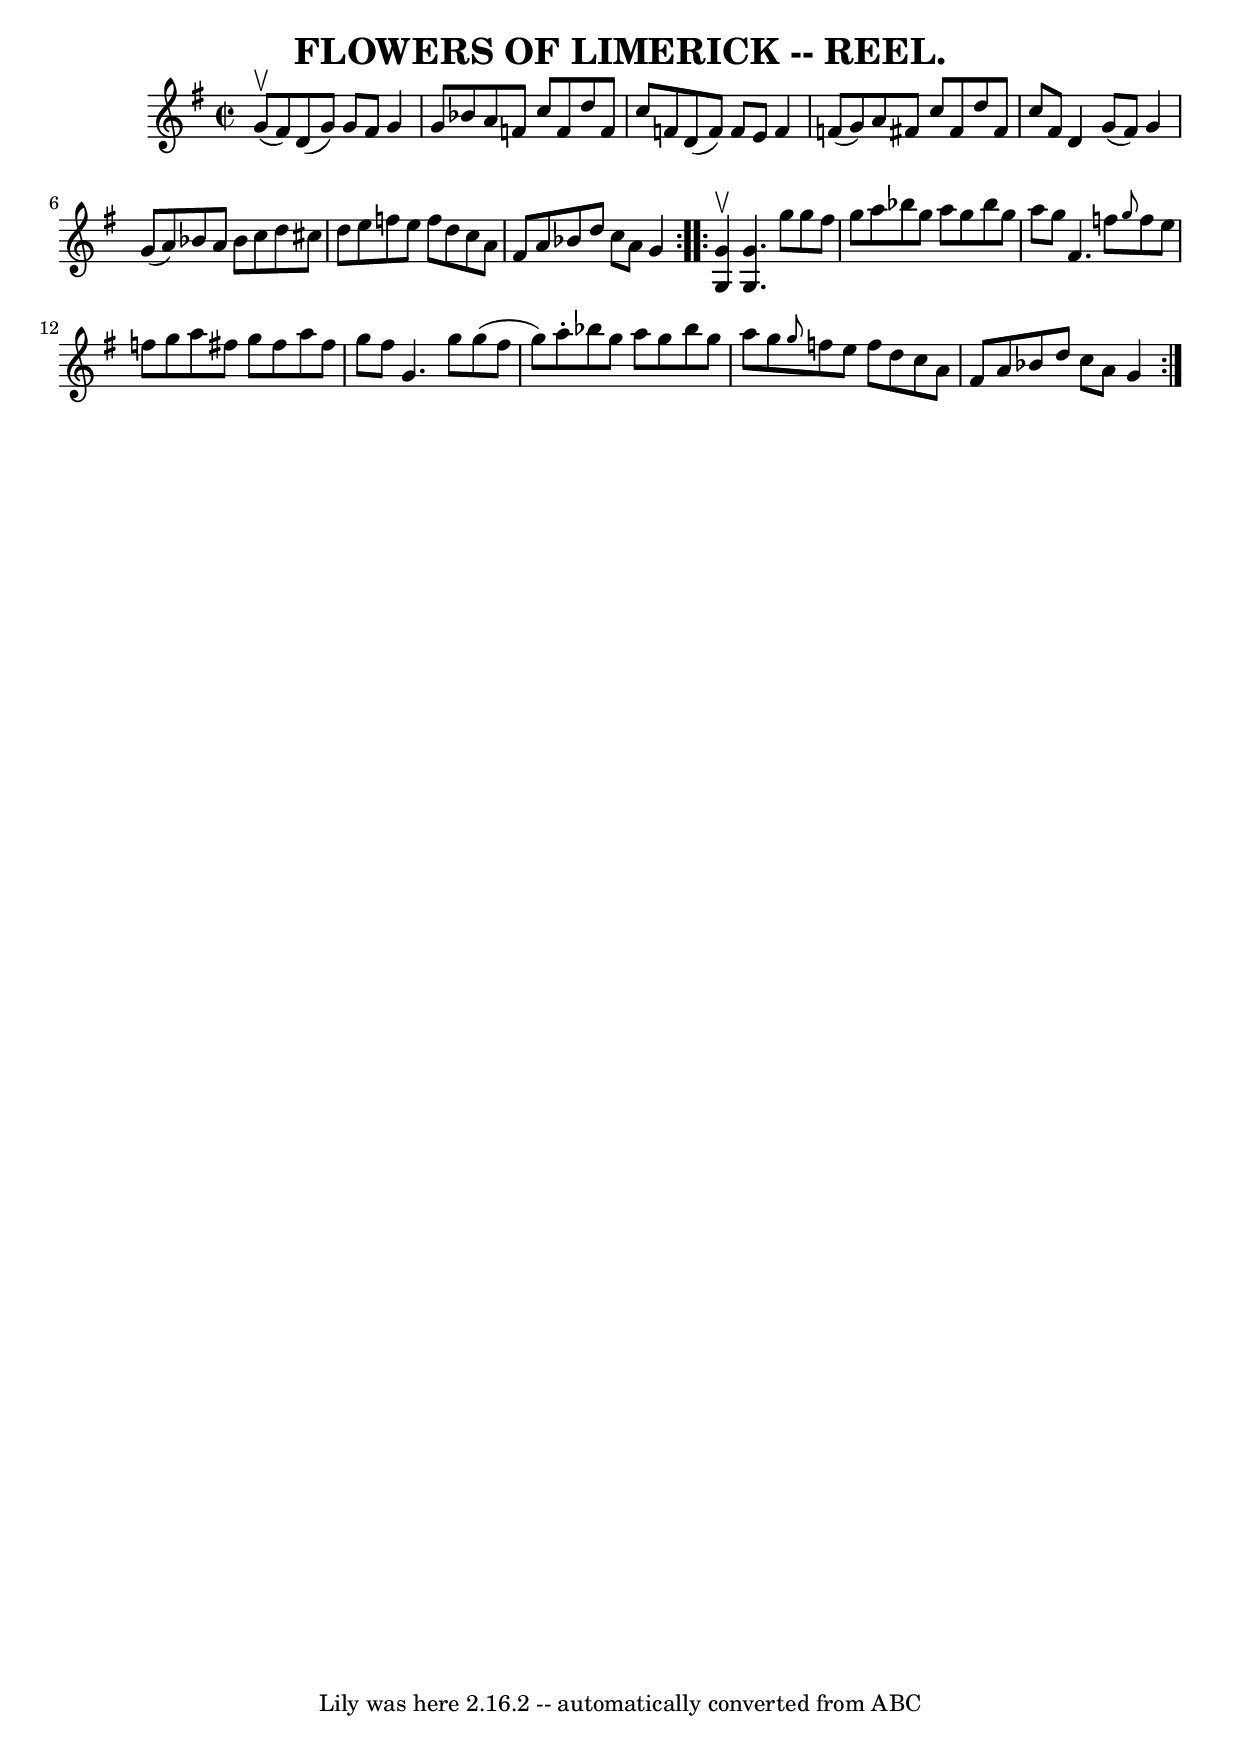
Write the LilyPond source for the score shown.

\version "2.16.2"
\include "Mammoth.ily"
\header {
  crossRefNumber = "2"
  footnotes = ""
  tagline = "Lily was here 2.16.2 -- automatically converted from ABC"
  title = "FLOWERS OF LIMERICK -- REEL."

}
voicedefault =  {



  \repeat volta 2 {

    \override Staff.TimeSignature #'style = #'C
    \time 2/2 
    \key g \major
    g'8^\upbow(fis'8) |
    d'8 (g'8)  
    g'8 fis'8 g'4 g'8 bes'8  |
    a'8 f'8 c''8 f'8    
    d''8 f'8 c''8 f'8  |
    d'8 (f'8) f'8 e'8 f'4    
    f'8 (g'8) |
    a'8 fis'8 c''8 fis'8 d''8 fis'8    
    c''8 fis'8  |
    d'4 g'8 (fis'8) g'4 g'8 (a'8) 
    |
    bes'8 a'8 bes'8 c''8 d''8 cis''8 d''8 e''8  
    |
    f''8 e''8 f''8 d''8 c''8 a'8 fis'8 a'8  
    |
    bes'8 d''8 c''8 a'8 g'4  
  }     
  \repeat volta 2 {
    <<   
      g'4^\upbow g4   >> |
    << g'4. g4.   >> g''8 g''8 fis''8   
    g''8 a''8  |
    bes''8 g''8 a''8 g''8 bes''8 g''8    
    a''8 g''8  |
    fis'4. f''8  \grace { g''8  
			} f''8 e''8    
    f''8 g''8  |
    a''8 fis''8 g''8 fis''8 a''8 fis''8    
    g''8 fis''8  |
    g'4. g''8 g''8 (fis''8 g''8) a''8-. |
    bes''8 g''8 a''8 g''8 bes''8 g''8 a''8 g''8  
    |
    \grace { g''8  
	   } f''8 e''8 f''8 d''8 c''8 a'8    
    fis'8 a'8  |
    bes'8 d''8 c''8 a'8 g'4  
  }   

}

\score{
  <<

    \context Staff="default"
    {
      \voicedefault 
      
    }

  >>
  \layout {
    
  }
  \midi {
  }

}
